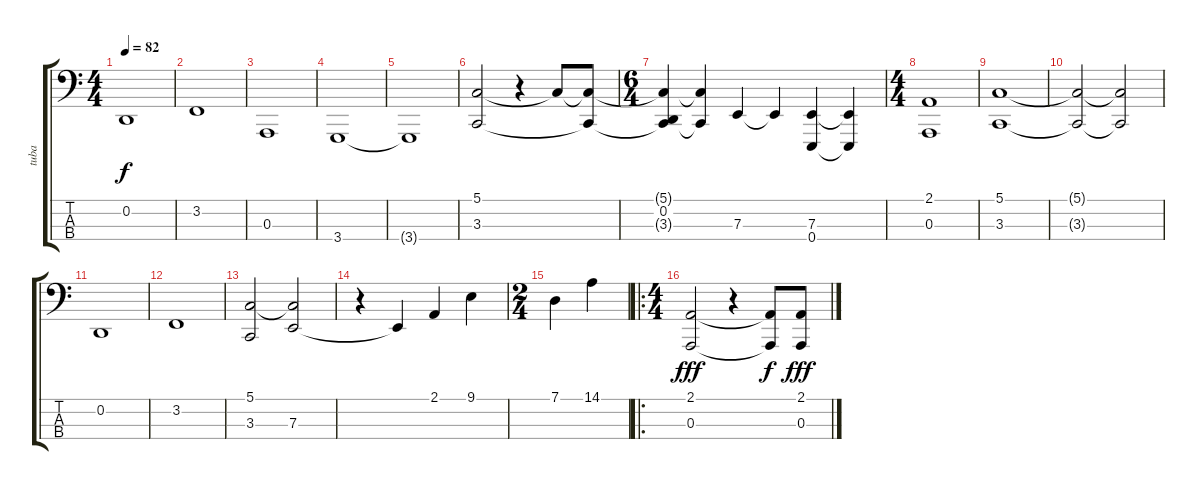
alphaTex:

\track ("tuba" "tuba") {instrument tuba}
\staff {score tabs}
\tuning (G2 D2 A1 E1) {hide}
\ts (4 4)
\tempo 82
\clef f4
\ks c
0.2.1{dy f} |
3.2.1 |
0.3.1 |
3.4.1 |
3.4{t}.1 |
(5.1 3.3).2 r.4 5.1{t}.8 (5.1{t} 3.3{t}).8 |
\ts (6 4)
(5.1{t} 0.2 3.3{t}).4 (5.1{t} 3.3{t}).4 7.3.4 7.3{t}.4 (7.3 0.4).4 (7.3{t} 0.4{t}).4 |
\ts (4 4)
(2.1 0.3).1 |
(5.1 3.3).1 |
(5.1{t} 3.3{t}).2 (5.1{t} 3.3{t}).2 |
0.2.1 |
3.2.1 |
(5.1 3.3).2 (5.1{t} 7.3).2 |
r.4 7.3{t}.4 2.1.4 9.1.4 |
\ts (2 4)
7.1.4 14.1.4 |
\ro
\ts (4 4)
(2.1 0.3).2{dy fff} r.4 (2.1{t} 0.3{t}).8{dy f} (2.1 0.3).8{dy fff}
